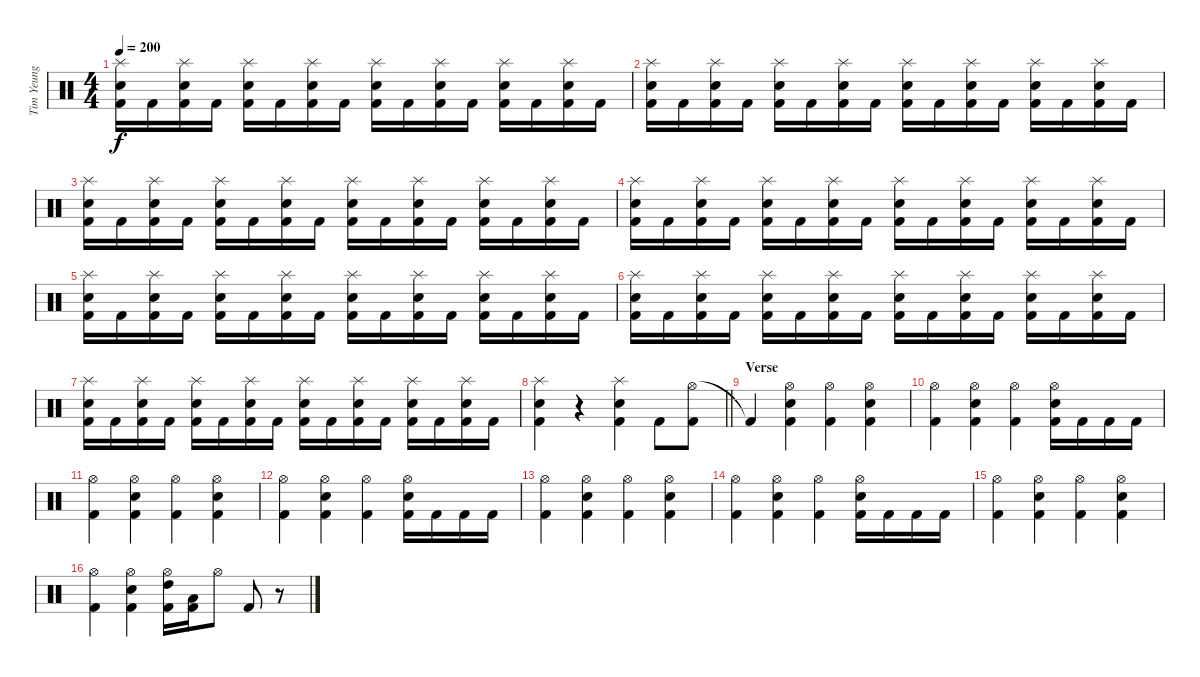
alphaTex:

\track ("Tim Yeung" "Tim Yeung") {instrument percussion}
\staff {score}
\articulation defaults
\ts (4 4)
\tempo 200
\clef neutral
\ks c
("Splash (hit)" "Snare (hit) 2" "Kick (hit) 2").16{dy f} "Kick (hit) 2".16 ("Splash (hit)" "Snare (hit) 2" "Kick (hit) 2").16 "Kick (hit) 2".16 ("Splash (hit)" "Snare (hit) 2" "Kick (hit) 2").16 "Kick (hit) 2".16 ("Splash (hit)" "Snare (hit) 2" "Kick (hit) 2").16 "Kick (hit) 2".16 ("Splash (hit)" "Snare (hit) 2" "Kick (hit) 2").16 "Kick (hit) 2".16 ("Splash (hit)" "Snare (hit) 2" "Kick (hit) 2").16 "Kick (hit) 2".16 ("Splash (hit)" "Snare (hit) 2" "Kick (hit) 2").16 "Kick (hit) 2".16 ("Splash (hit)" "Snare (hit) 2" "Kick (hit) 2").16 "Kick (hit) 2".16 |
("Splash (hit)" "Snare (hit) 2" "Kick (hit) 2").16 "Kick (hit) 2".16 ("Splash (hit)" "Snare (hit) 2" "Kick (hit) 2").16 "Kick (hit) 2".16 ("Splash (hit)" "Snare (hit) 2" "Kick (hit) 2").16 "Kick (hit) 2".16 ("Splash (hit)" "Snare (hit) 2" "Kick (hit) 2").16 "Kick (hit) 2".16 ("Splash (hit)" "Snare (hit) 2" "Kick (hit) 2").16 "Kick (hit) 2".16 ("Splash (hit)" "Snare (hit) 2" "Kick (hit) 2").16 "Kick (hit) 2".16 ("Splash (hit)" "Snare (hit) 2" "Kick (hit) 2").16 "Kick (hit) 2".16 ("Splash (hit)" "Snare (hit) 2" "Kick (hit) 2").16 "Kick (hit) 2".16 |
("Splash (hit)" "Snare (hit) 2" "Kick (hit) 2").16 "Kick (hit) 2".16 ("Splash (hit)" "Snare (hit) 2" "Kick (hit) 2").16 "Kick (hit) 2".16 ("Splash (hit)" "Snare (hit) 2" "Kick (hit) 2").16 "Kick (hit) 2".16 ("Splash (hit)" "Snare (hit) 2" "Kick (hit) 2").16 "Kick (hit) 2".16 ("Splash (hit)" "Snare (hit) 2" "Kick (hit) 2").16 "Kick (hit) 2".16 ("Splash (hit)" "Snare (hit) 2" "Kick (hit) 2").16 "Kick (hit) 2".16 ("Splash (hit)" "Snare (hit) 2" "Kick (hit) 2").16 "Kick (hit) 2".16 ("Splash (hit)" "Snare (hit) 2" "Kick (hit) 2").16 "Kick (hit) 2".16 |
("Splash (hit)" "Snare (hit) 2" "Kick (hit) 2").16 "Kick (hit) 2".16 ("Splash (hit)" "Snare (hit) 2" "Kick (hit) 2").16 "Kick (hit) 2".16 ("Splash (hit)" "Snare (hit) 2" "Kick (hit) 2").16 "Kick (hit) 2".16 ("Splash (hit)" "Snare (hit) 2" "Kick (hit) 2").16 "Kick (hit) 2".16 ("Splash (hit)" "Snare (hit) 2" "Kick (hit) 2").16 "Kick (hit) 2".16 ("Splash (hit)" "Snare (hit) 2" "Kick (hit) 2").16 "Kick (hit) 2".16 ("Splash (hit)" "Snare (hit) 2" "Kick (hit) 2").16 "Kick (hit) 2".16 ("Splash (hit)" "Snare (hit) 2" "Kick (hit) 2").16 "Kick (hit) 2".16 |
("Splash (hit)" "Snare (hit) 2" "Kick (hit) 2").16 "Kick (hit) 2".16 ("Splash (hit)" "Snare (hit) 2" "Kick (hit) 2").16 "Kick (hit) 2".16 ("Splash (hit)" "Snare (hit) 2" "Kick (hit) 2").16 "Kick (hit) 2".16 ("Splash (hit)" "Snare (hit) 2" "Kick (hit) 2").16 "Kick (hit) 2".16 ("Splash (hit)" "Snare (hit) 2" "Kick (hit) 2").16 "Kick (hit) 2".16 ("Splash (hit)" "Snare (hit) 2" "Kick (hit) 2").16 "Kick (hit) 2".16 ("Splash (hit)" "Snare (hit) 2" "Kick (hit) 2").16 "Kick (hit) 2".16 ("Splash (hit)" "Snare (hit) 2" "Kick (hit) 2").16 "Kick (hit) 2".16 |
("Splash (hit)" "Snare (hit) 2" "Kick (hit) 2").16 "Kick (hit) 2".16 ("Splash (hit)" "Snare (hit) 2" "Kick (hit) 2").16 "Kick (hit) 2".16 ("Splash (hit)" "Snare (hit) 2" "Kick (hit) 2").16 "Kick (hit) 2".16 ("Splash (hit)" "Snare (hit) 2" "Kick (hit) 2").16 "Kick (hit) 2".16 ("Splash (hit)" "Snare (hit) 2" "Kick (hit) 2").16 "Kick (hit) 2".16 ("Splash (hit)" "Snare (hit) 2" "Kick (hit) 2").16 "Kick (hit) 2".16 ("Splash (hit)" "Snare (hit) 2" "Kick (hit) 2").16 "Kick (hit) 2".16 ("Splash (hit)" "Snare (hit) 2" "Kick (hit) 2").16 "Kick (hit) 2".16 |
("Splash (hit)" "Snare (hit) 2" "Kick (hit) 2").16 "Kick (hit) 2".16 ("Splash (hit)" "Snare (hit) 2" "Kick (hit) 2").16 "Kick (hit) 2".16 ("Splash (hit)" "Snare (hit) 2" "Kick (hit) 2").16 "Kick (hit) 2".16 ("Splash (hit)" "Snare (hit) 2" "Kick (hit) 2").16 "Kick (hit) 2".16 ("Splash (hit)" "Snare (hit) 2" "Kick (hit) 2").16 "Kick (hit) 2".16 ("Splash (hit)" "Snare (hit) 2" "Kick (hit) 2").16 "Kick (hit) 2".16 ("Splash (hit)" "Snare (hit) 2" "Kick (hit) 2").16 "Kick (hit) 2".16 ("Splash (hit)" "Snare (hit) 2" "Kick (hit) 2").16 "Kick (hit) 2".16 |
\barLineRight lightlight
("Splash (hit)" "Electric Snare (hit)" "Kick (hit) 2").4 r.4 ("Splash (hit)" "Electric Snare (hit)" "Kick (hit) 2").4 "Kick (hit) 2".8 ("Hi-Hat (open)" "Kick (hit) 2").8 |
\section ("" "Verse")
"Kick (hit) 2"{t}.4 ("Hi-Hat (open)" "Snare (hit) 2" "Kick (hit) 2").4 ("Hi-Hat (open)" "Kick (hit) 2").4 ("Hi-Hat (open)" "Snare (hit) 2" "Kick (hit) 2").4 |
("Hi-Hat (open)" "Kick (hit) 2").4 ("Hi-Hat (open)" "Snare (hit) 2" "Kick (hit) 2").4 ("Hi-Hat (open)" "Kick (hit) 2").4 ("Hi-Hat (open)" "Snare (hit) 2" "Kick (hit) 2").16 "Kick (hit) 2".16 "Kick (hit) 2".16 "Kick (hit) 2".16 |
("Hi-Hat (open)" "Kick (hit) 2").4 ("Hi-Hat (open)" "Snare (hit) 2" "Kick (hit) 2").4 ("Hi-Hat (open)" "Kick (hit) 2").4 ("Hi-Hat (open)" "Snare (hit) 2" "Kick (hit) 2").4 |
("Hi-Hat (open)" "Kick (hit) 2").4 ("Hi-Hat (open)" "Snare (hit) 2" "Kick (hit) 2").4 ("Hi-Hat (open)" "Kick (hit) 2").4 ("Hi-Hat (open)" "Snare (hit) 2" "Kick (hit) 2").16 "Kick (hit) 2".16 "Kick (hit) 2".16 "Kick (hit) 2".16 |
("Hi-Hat (open)" "Kick (hit) 2").4 ("Hi-Hat (open)" "Snare (hit) 2" "Kick (hit) 2").4 ("Hi-Hat (open)" "Kick (hit) 2").4 ("Hi-Hat (open)" "Snare (hit) 2" "Kick (hit) 2").4 |
("Hi-Hat (open)" "Kick (hit) 2").4 ("Hi-Hat (open)" "Snare (hit) 2" "Kick (hit) 2").4 ("Hi-Hat (open)" "Kick (hit) 2").4 ("Hi-Hat (open)" "Snare (hit) 2" "Kick (hit) 2").16 "Kick (hit) 2".16 "Kick (hit) 2".16 "Kick (hit) 2".16 |
("Hi-Hat (open)" "Kick (hit) 2").4 ("Hi-Hat (open)" "Snare (hit) 2" "Kick (hit) 2").4 ("Hi-Hat (open)" "Kick (hit) 2").4 ("Hi-Hat (open)" "Snare (hit) 2" "Kick (hit) 2").4 |
("Hi-Hat (open)" "Kick (hit) 2").4 ("Hi-Hat (open)" "Snare (hit) 2" "Kick (hit) 2").4 ("Hi-Hat (open)" "High Tom (hit)" "Kick (hit) 2").16 ("Low Tom (hit)" "Kick (hit) 2").16 "Hi-Hat (open)".8 "Kick (hit) 2".8 r.8
